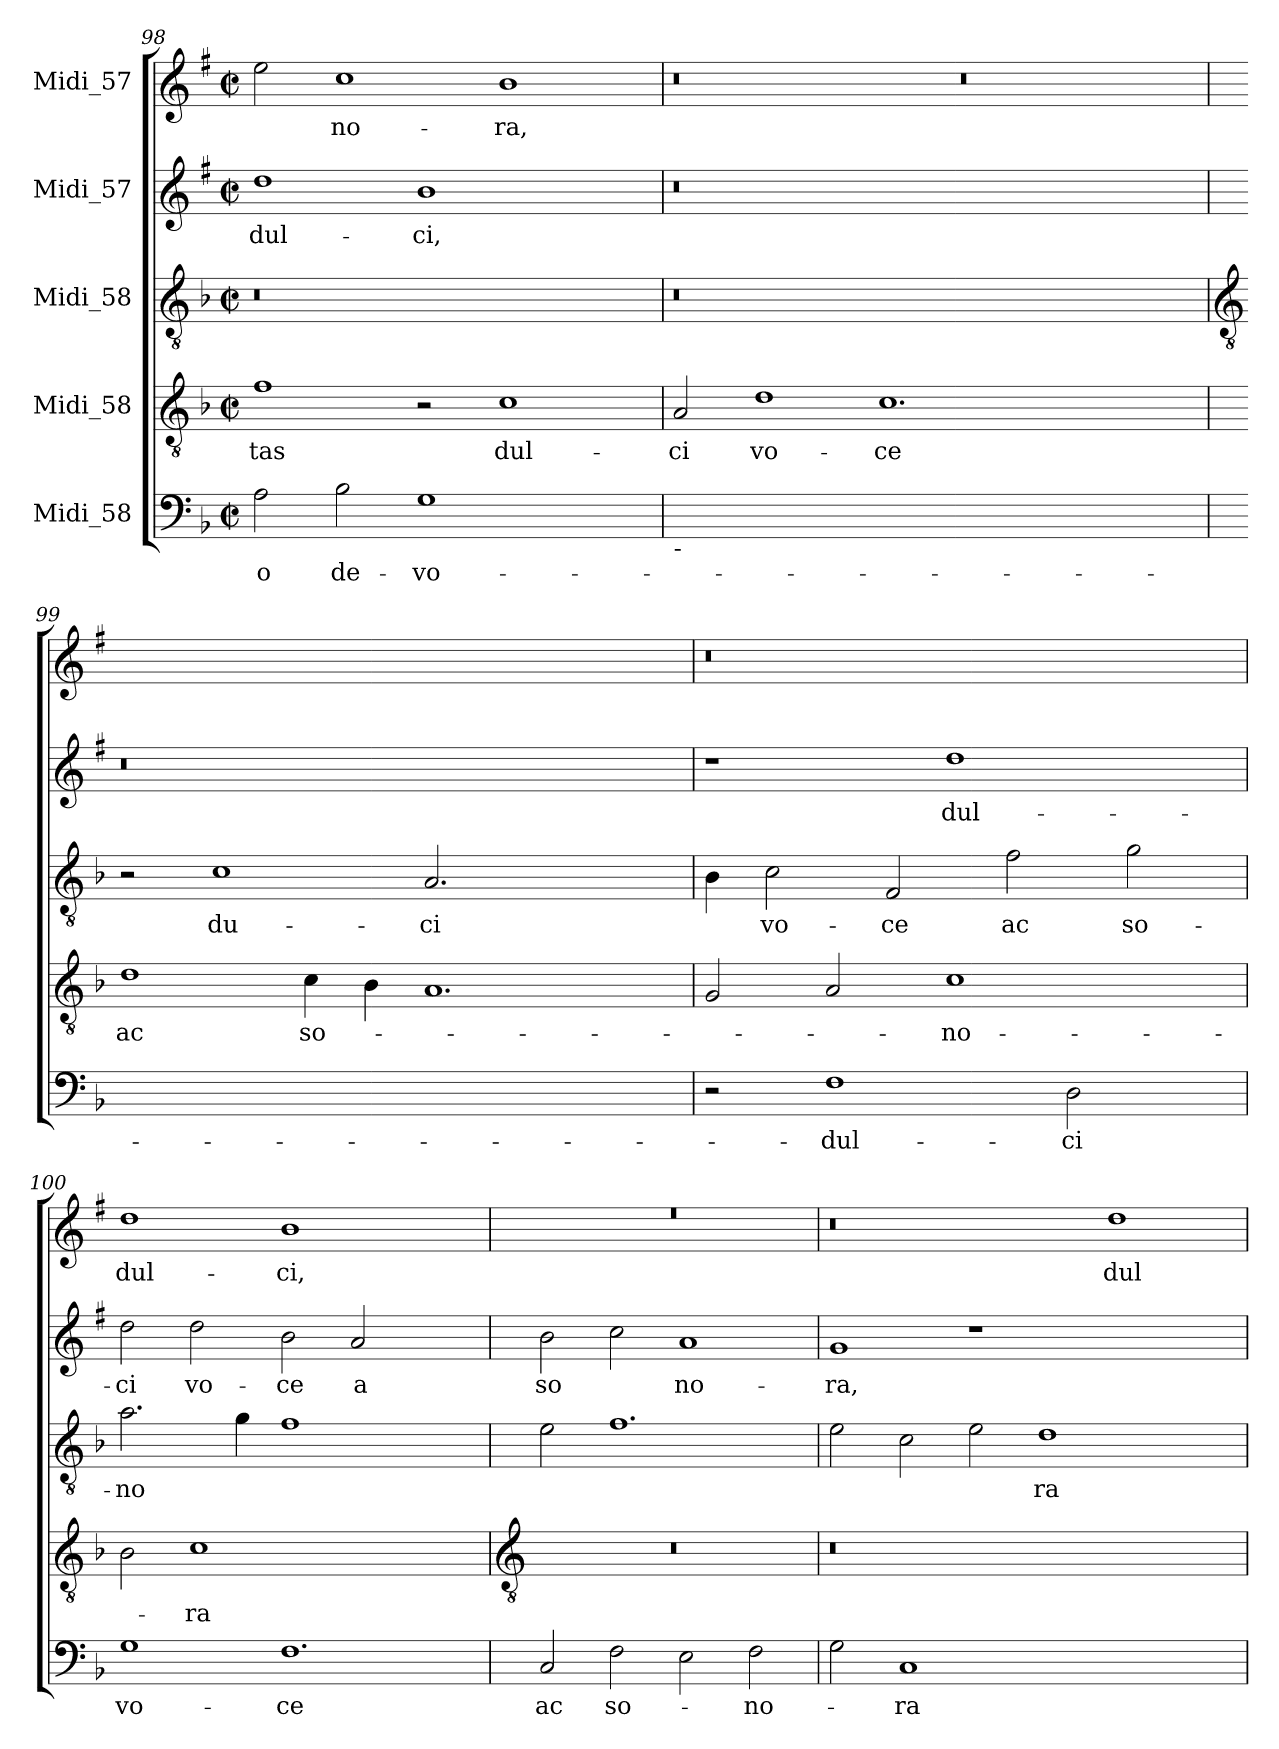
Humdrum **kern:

**kern	**text	**kern	**text	**kern	**text	**kern	**text	**kern	**text
*part5	*part5	*part4	*part4	*part3	*part3	*part2	*part2	*part1	*part1
*staff5	*staff5	*staff4	*staff4	*staff3	*staff3	*staff2	*staff2	*staff1	*staff1
*I"Midi_58	*	*I"Midi_58	*	*I"Midi_58	*	*I"Midi_57	*	*I"Midi_57	*
!!LO:LB:g=z
*clefF4	*	*clefGv2	*	*clefGv2	*	*clefG2	*	*clefG2	*
*	*	*	*	*	*	*ITrd1c2	*	*ITrd1c2	*
*k[b-]	*	*k[b-]	*	*k[b-]	*	*k[b-]	*	*k[b-]	*
*F:	*	*F:	*	*F:	*	*F:	*	*F:	*
*M4/2	*	*M4/2	*	*M4/2	*	*M4/2	*	*M4/2	*
*met(c|)	*	*met(c|)	*	*met(c|)	*	*met(c|)	*	*met(c|)	*
=98	=98	=98	=98	=98	=98	=98	=98	=98	=98
!	!LO:LY:b	!	!LO:LY:b	!	!	!	!LO:LY:b	!	!
*	*	*	*	*	*	*	*	*^	*
2A	-o	1f	-tas	0r	.	1cc	dul-	2dd	0ryy	.
!	!LO:LY:b	!	!	!	!	!	!	!	!	!LO:LY:b
2B-	de-	.	.	.	.	.	.	1b-	.	-no-
!	!LO:LY:b	!	!	!	!	!	!LO:LY:b	!	!	!
1G	-vo-	2r	.	.	.	1a	-ci,	.	.	.
!	!	!	!LO:LY:b	!	!	!	!	!	!	!LO:LY:b
.	.	1c	dul-	.	.	.	.	1a	.	-ra,
2ryy	.	.	.	2ryy	.	2ryy	.	.	2ryy	.
!!LO:LB:g=z	!!
=98	=98	=98	=98	=98	=98	=98	=98	=98	=98	=98
!LO:TX:b:t=-	!	!	!	!	!	!	!	!	!	!
!	!LO:LY:b	!	!LO:LY:b	!	!	!	!	!	!	!
[0Fyy	-tas	2A	-ci	0r	.	0r	.	0r	0ryy	.
!	!	!	!LO:LY:b	!	!	!	!	!	!	!
.	.	1d	vo-	.	.	.	.	.	.	.
!	!	!	!LO:LY:b	!	!	!	!	!	!	!
.	.	1.c	-ce	.	.	.	.	.	.	.
0ryy	.	.	.	0ryy	.	0ryy	.	0r	0ryy	.
.	.	1ryy	.	.	.	.	.	.	.	.
*	*	*	*	*	*	*	*	*v	*v	*
!!LO:LB:g=z
=99	=99	=99	=99	=99	=99	=99	=99	=99	=99
*	*	*	*	*clefGv2	*	*	*	*	*
!	!	!	!LO:LY:b	!	!	!	!	!	!
1.Fyy_	.	1d	ac	2r	.	0r	.	0ryy	.
!	!	!	!	!	!LO:LY:b	!	!	!	!
.	.	.	.	1c	du-	.	.	.	.
!	!	!	!LO:LY:b	!	!	!	!	!	!
.	.	4c	so-	.	.	.	.	.	.
.	.	4B-	.	.	.	.	.	.	.
!	!	!	!	!	!LO:LY:b	!	!	!	!
2Fyy]	.	1.A	.	2.A	-ci	.	.	.	.
1ryy	.	.	.	.	.	1ryy	.	1ryy	.
.	.	.	.	2.ryy	.	.	.	.	.
!!LO:LB:g=z
=100	=100	=100	=100	=100	=100	=100	=100	=100	=100
*	*	*	*	*	*	*	*	*^	*
2r	.	2G	.	4B-	.	1r	.	0r	1ryy	.
!	!	!	!	!	!LO:LY:b	!	!	!	!	!
.	.	.	.	2c	vo-	.	.	.	.	.
!	!LO:LY:b	!	!	!	!	!	!	!	!	!
1F	dul-	2A	.	.	.	.	.	.	.	.
!	!	!	!	!	!LO:LY:b	!	!	!	!	!
.	.	.	.	2F	-ce	.	.	.	.	.
!	!	!	!LO:LY:b	!	!	!	!LO:LY:b	!	!	!
.	.	1c	-no-	.	.	1cc	dul-	.	2ryy	.
!	!	!	!	!	!LO:LY:b	!	!	!	!	!
.	.	.	.	2f	ac	.	.	.	.	.
!	!LO:LY:b	!	!	!	!	!	!	!	!	!
2D	-ci	.	.	.	.	.	.	.	4ryy	.
!	!	!	!	!	!LO:LY:b	!	!	!	!	!
.	.	.	.	2g	so-	.	.	.	4ryy	.
4ryy	.	4ryy	.	.	.	4ryy	.	4ryy	4ryy	.
!!LO:LB:g=z	!!
=100A	=100A	=100A	=100A	=100A	=100A	=100A	=100A	=100A	=100A	=100A
!	!LO:LY:b	!	!	!	!LO:LY:b	!	!LO:LY:b	!	!	!LO:LY:b
1G	vo-	2B-	.	2.a	-no	2cc	-ci	1cc	0ryy	dul-
!	!	!	!LO:LY:b	!	!	!	!LO:LY:b	!	!	!
.	.	1c	-ra	.	.	2cc	vo-	.	.	.
.	.	.	.	4g	.	.	.	.	.	.
!	!LO:LY:b	!	!	!	!	!	!LO:LY:b	!	!	!LO:LY:b
1.F	-ce	.	.	1f	.	2a	-ce	1a	.	-ci,
!	!	!	!	!	!	!	!LO:LY:b	!	!	!
.	.	1ryy	.	.	.	2g	a	.	.	.
.	.	.	.	2ryy	.	2ryy	.	2ryy	2ryy	.
!!LO:LB:g=z	!!
=101A	=101A	=101A	=101A	=101A	=101A	=101A	=101A	=101A	=101A	=101A
*	*	*clefGv2	*	*	*	*	*	*	*	*
!	!LO:LY:b	!	!	!	!	!	!LO:LY:b	!	!	!
2C	ac	0r	.	2e	.	2a	so	0r	0ryy	.
!	!LO:LY:b	!	!	!	!	!	!	!	!	!
2F	so-	.	.	1.f	.	2b-	.	.	.	.
!	!	!	!	!	!	!	!LO:LY:b	!	!	!
2E	.	.	.	.	.	1g	no-	.	.	.
!	!LO:LY:b	!	!	!	!	!	!	!	!	!
2F	-no-	.	.	.	.	.	.	.	.	.
=102A	=102A	=102A	=102A	=102A	=102A	=102A	=102A	=102A	=102A	=102A
!	!	!	!	!	!	!	!LO:LY:b	!	!	!
2G	.	0r	.	2e	.	1f	-ra,	0r	0ryy	.
!	!LO:LY:b	!	!	!	!	!	!	!	!	!
1C	-ra	.	.	2c	.	.	.	.	.	.
.	.	.	.	2e	.	1r	.	.	.	.
!	!	!	!	!	!LO:LY:b	!	!	!	!	!
1.ryy	.	.	.	1d	ra	.	.	.	.	.
!	!	!	!	!	!	!	!	!	!	!LO:LY:b
.	.	1ryy	.	.	.	1ryy	.	1cc	1ryy	dul-
.	.	.	.	2ryy	.	.	.	.	.	.
*	*	*	*	*	*	*	*	*v	*v	*
=	=	=	=	=	=	=	=	=	=
*-	*-	*-	*-	*-	*-	*-	*-	*-	*-
